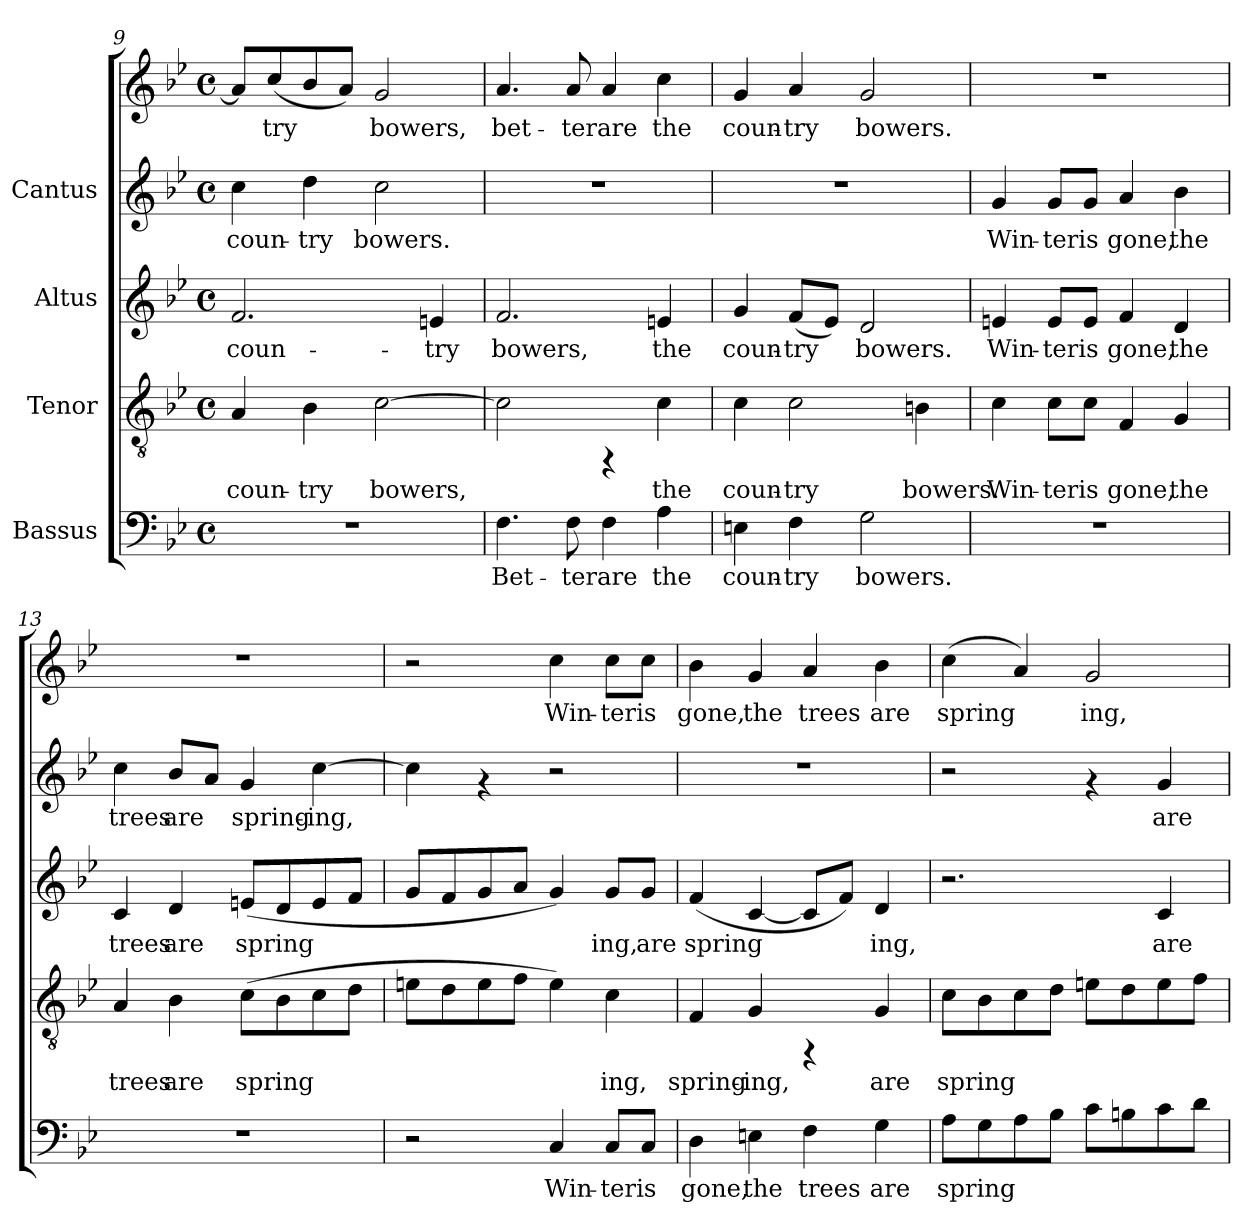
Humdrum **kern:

**kern	**text	**kern	**text	**kern	**text	**kern	**text	**kern	**text
*part4	*part4	*part3	*part3	*part2	*part2	*part1	*part1	*part1	*part1
*staff5	*staff5	*staff4	*staff4	*staff3	*staff3	*staff2	*staff2	*staff1	*staff1
*I"Bassus	*	*I"Tenor	*	*I"Altus	*	*I"Cantus	*	*	*
*clefF4	*	*clefGv2	*	*clefG2	*	*clefG2	*	*clefG2	*
*k[b-e-]	*	*k[b-e-]	*	*k[b-e-]	*	*k[b-e-]	*	*k[b-e-]	*
*B-:	*	*B-:	*	*B-:	*	*B-:	*	*B-:	*
*M4/4	*	*M4/4	*	*M4/4	*	*M4/4	*	*M4/4	*
*met(c)	*	*met(c)	*	*met(c)	*	*met(c)	*	*met(c)	*
=9	=9	=9	=9	=9	=9	=9	=9	=9	=9
!	!	!	!LO:LY:b:cj	!	!LO:LY:b:cj	!	!LO:LY:b:cj	!	!LO:LY:b:cj
1r	.	4A/	coun-	2.f/	coun-	4cc\	coun-	8a/L]	.
!	!	!	!	!	!	!	!	!	!LO:LY:b:cj
.	.	.	.	.	.	.	.	(<8cc/	try
!	!	!	!LO:LY:b:cj	!	!	!	!LO:LY:b:cj	!	!LO:LY:b:cj
.	.	4B-\	-try	.	.	4dd\	-try	8b-/	.
!	!	!	!	!	!	!	!	!	!LO:LY:b:cj
.	.	.	.	.	.	.	.	8a/J)	.
!	!	!	!LO:LY:b:cj	!	!	!	!LO:LY:b:cj	!	!LO:LY:b:cj
.	.	[>2c\	bowers,	.	.	2cc\	bowers.	2g/	bowers,
!	!	!	!	!	!LO:LY:b:cj	!	!	!	!
.	.	.	.	4en/	-try	.	.	.	.
!!LO:LB:g=z
=10	=10	=10	=10	=10	=10	=10	=10	=10	=10
!	!LO:LY:b:cj	!	!LO:LY:b:cj	!	!LO:LY:b:cj	!	!	!	!LO:LY:b:cj
4.F\	Bet-	2c\]	.	2.f/	bowers,	1r	.	4.a/	bet-
!	!LO:LY:b:cj	!	!	!	!	!	!	!	!LO:LY:b:cj
8F\	-ter	.	.	.	.	.	.	8a/	-ter
!	!LO:LY:b:cj	!	!	!	!	!	!	!	!LO:LY:b:cj
4F\	are	4rFF	.	.	.	.	.	4a/	are
!	!LO:LY:b:cj	!	!LO:LY:b:cj	!	!LO:LY:b:cj	!	!	!	!LO:LY:b:cj
4A\	the	4c\	the	4en/	the	.	.	4cc\	the
=11	=11	=11	=11	=11	=11	=11	=11	=11	=11
!	!LO:LY:b:cj	!	!LO:LY:b:cj	!	!LO:LY:b:cj	!	!	!	!LO:LY:b:cj
4En\	coun-	4c\	coun-	4g/	coun-	1r	.	4g/	coun-
!	!LO:LY:b:cj	!	!LO:LY:b:cj	!	!LO:LY:b:cj	!	!	!	!LO:LY:b:cj
4F\	-try	2c\	-try	(<8f/L	-try	.	.	4a/	-try
!	!	!	!	!	!LO:LY:b:cj	!	!	!	!
.	.	.	.	8e-/J)	.	.	.	.	.
!	!LO:LY:b:cj	!	!	!	!LO:LY:b:cj	!	!	!	!LO:LY:b:cj
2G\	bowers.	.	.	2d/	bowers.	.	.	2g/	bowers.
!	!	!	!LO:LY:b:cj	!	!	!	!	!	!
.	.	4Bn\	bowers.	.	.	.	.	.	.
=12	=12	=12	=12	=12	=12	=12	=12	=12	=12
!	!	!	!LO:LY:b:cj	!	!LO:LY:b:cj	!	!LO:LY:b:cj	!	!
1r	.	4c\	Win-	4en/	Win-	4g/	Win-	1r	.
!	!	!	!LO:LY:b:cj	!	!LO:LY:b:cj	!	!LO:LY:b:cj	!	!
.	.	8c\L	-ter	8e/L	-ter	8g/L	-ter	.	.
!	!	!	!LO:LY:b:cj	!	!LO:LY:b:cj	!	!LO:LY:b:cj	!	!
.	.	8c\J	is	8e/J	is	8g/J	is	.	.
!	!	!	!LO:LY:b:cj	!	!LO:LY:b:cj	!	!LO:LY:b:cj	!	!
.	.	4F/	gone,	4f/	gone,	4a/	gone,	.	.
!	!	!	!LO:LY:b:cj	!	!LO:LY:b:cj	!	!LO:LY:b:cj	!	!
.	.	4G/	the	4d/	the	4b-\	the	.	.
=13	=13	=13	=13	=13	=13	=13	=13	=13	=13
!	!	!	!LO:LY:b:cj	!	!LO:LY:b:cj	!	!LO:LY:b:cj	!	!
1r	.	4A/	trees	4c/	trees	4cc\	trees	1r	.
!	!	!	!LO:LY:b:cj	!	!LO:LY:b:cj	!	!LO:LY:b:cj	!	!
.	.	4B-\	are	4d/	are	8b-/L	are	.	.
!	!	!	!	!	!	!	!LO:LY:b:cj	!	!
.	.	.	.	.	.	8a/J	.	.	.
!	!	!	!LO:LY:b:cj	!	!LO:LY:b:cj	!	!LO:LY:b:cj	!	!
.	.	(>8c\L	spring-	(<8en/L	spring-	4g/	spring-	.	.
!	!	!	!LO:LY:b:cj	!	!LO:LY:b:cj	!	!	!	!
.	.	8B-\	--	8d/	--	.	.	.	.
!	!	!	!LO:LY:b:cj	!	!LO:LY:b:cj	!	!LO:LY:b:cj	!	!
.	.	8c\	--	8e/	--	[>4cc\	-ing,	.	.
!	!	!	!LO:LY:b:cj	!	!LO:LY:b:cj	!	!	!	!
.	.	8d\J	--	8f/J	--	.	.	.	.
!!LO:PB:g=z
=14	=14	=14	=14	=14	=14	=14	=14	=14	=14
!	!	!	!LO:LY:b:cj	!	!LO:LY:b:cj	!	!	!	!
2r	.	8en\L	-	8g/L	-	4cc\]	.	2r	.
!	!	!	!LO:LY:b:cj	!	!LO:LY:b:cj	!	!	!	!
.	.	8d\	.	8f/	.	.	.	.	.
!	!	!	!LO:LY:b:cj	!	!LO:LY:b:cj	!	!	!	!
.	.	8e\	.	8g/	.	4rf	.	.	.
!	!	!	!LO:LY:b:cj	!	!LO:LY:b:cj	!	!	!	!
.	.	8f\J	.	8a/J	.	.	.	.	.
!	!LO:LY:b:cj	!	!LO:LY:b:cj	!	!LO:LY:b:cj	!	!	!	!LO:LY:b:cj
4C/	Win-	4e\)	.	4g/)	.	2r	.	4cc\	Win-
!	!LO:LY:b:cj	!	!LO:LY:b:cj	!	!LO:LY:b:cj	!	!	!	!LO:LY:b:cj
8C/L	-ter	4c\	ing,	8g/L	ing,	.	.	8cc\L	-ter
!	!LO:LY:b:cj	!	!	!	!LO:LY:b:cj	!	!	!	!LO:LY:b:cj
8C/J	is	.	.	8g/J	are	.	.	8cc\J	is
=15	=15	=15	=15	=15	=15	=15	=15	=15	=15
!	!LO:LY:b:cj	!	!LO:LY:b:cj	!	!LO:LY:b:cj	!	!	!	!LO:LY:b:cj
4D\	gone,	4F/	spring-	(<4f/	spring-	1r	.	4b-\	gone,
!	!LO:LY:b:cj	!	!LO:LY:b:cj	!	!LO:LY:b:cj	!	!	!	!LO:LY:b:cj
4En\	the	4G/	-ing,	[<4c/	-	.	.	4g/	the
!	!LO:LY:b:cj	!	!	!	!LO:LY:b:cj	!	!	!	!LO:LY:b:cj
4F\	trees	4rFF	.	8c/L]	.	.	.	4a/	trees
!	!	!	!	!	!LO:LY:b:cj	!	!	!	!
.	.	.	.	8f/J)	.	.	.	.	.
!	!LO:LY:b:cj	!	!LO:LY:b:cj	!	!LO:LY:b:cj	!	!	!	!LO:LY:b:cj
4G\	are	4G/	are	4d/	ing,	.	.	4b-\	are
=16	=16	=16	=16	=16	=16	=16	=16	=16	=16
!	!LO:LY:b:cj	!	!LO:LY:b:cj	!	!	!	!	!	!LO:LY:b:cj
8A\L	spring-	8c\L	spring-	2.r	.	2r	.	(>4cc\	spring-
!	!LO:LY:b:cj	!	!LO:LY:b:cj	!	!	!	!	!	!
8G\	--	8B-\	--	.	.	.	.	.	.
!	!LO:LY:b:cj	!	!LO:LY:b:cj	!	!	!	!	!	!LO:LY:b:cj
8A\	--	8c\	--	.	.	.	.	4a/)	-
!	!LO:LY:b:cj	!	!LO:LY:b:cj	!	!	!	!	!	!
8B-\J	--	8d\J	--	.	.	.	.	.	.
!	!LO:LY:b:cj	!	!LO:LY:b:cj	!	!	!	!	!	!LO:LY:b:cj
8c\L	--	8en\L	--	.	.	4rf	.	2g/	ing,
!	!LO:LY:b:cj	!	!LO:LY:b:cj	!	!	!	!	!	!
8Bn\	--	8d\	--	.	.	.	.	.	.
!	!LO:LY:b:cj	!	!LO:LY:b:cj	!	!LO:LY:b:cj	!	!LO:LY:b:cj	!	!
8c\	--	8e\	--	4c/	are	4g/	are	.	.
!	!LO:LY:b:cj	!	!LO:LY:b:cj	!	!	!	!	!	!
8d\J	--	8f\J	--	.	.	.	.	.	.
=	=	=	=	=	=	=	=	=	=
*-	*-	*-	*-	*-	*-	*-	*-	*-	*-
